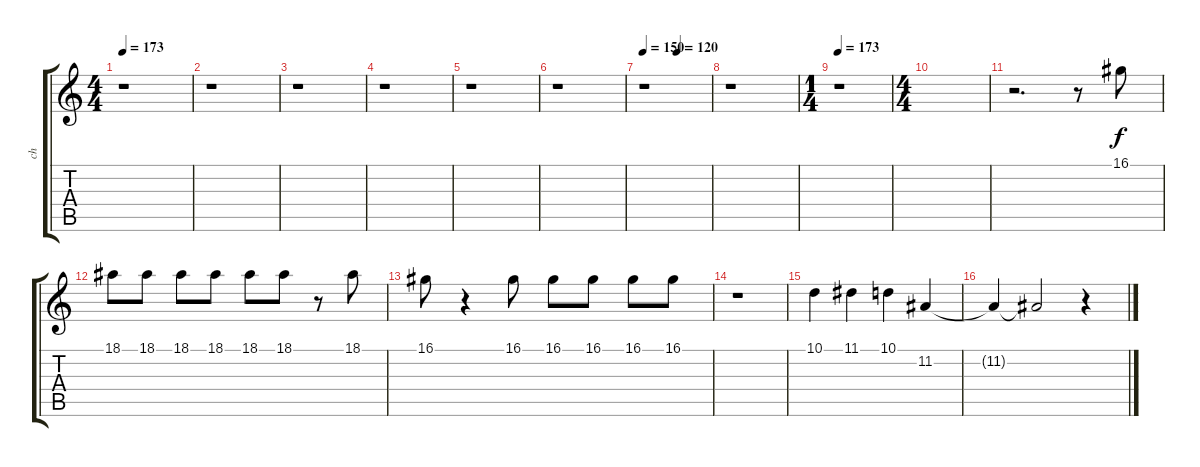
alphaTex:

\track ("ch" "ch") {instrument violin}
\staff {score tabs}
\tuning (E4 B3 G3 D3 A2 E2) {hide}
\ts (4 4)
\tempo 173
\clef g2
\ks c
r.1{dy f} |
r.1 |
r.1 |
r.1 |
r.1 |
r.1 |
\tempo 150
\tempo (120 0.5)
r.1 |
r.1 |
\ts (1 4)
\tempo 173
r.1 |
\ts (4 4)
|
r.2{d} r.8 16.1.8 |
18.1.8 18.1.8 18.1.8 18.1.8 18.1.8 18.1.8 r.8 18.1.8 |
16.1.8 r.4 16.1.8 16.1.8 16.1.8 16.1.8 16.1.8 |
r.1 |
10.1.4 11.1.4 10.1.4 11.2.4 |
11.2{t}.4 11.2{t}.2 r.4
